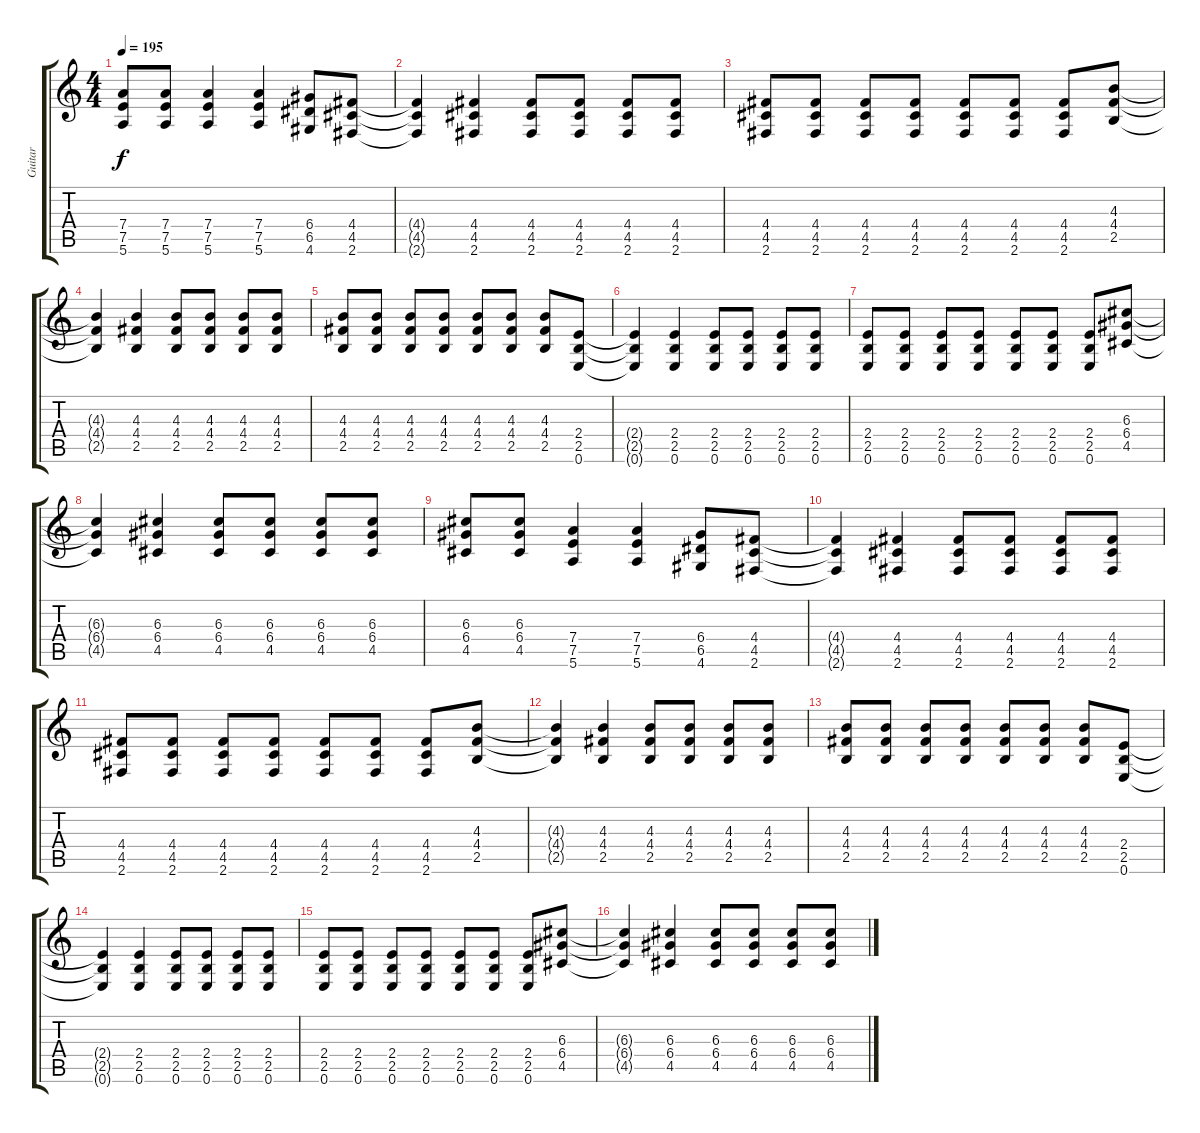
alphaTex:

\track ("Guitar" "Guitar") {instrument overdrivenguitar}
\staff {score tabs}
\tuning (E4 B3 G3 D3 A2 E2) {hide}
\ts (4 4)
\tempo 195
\clef g2
\ks c
(7.4{t} 7.5{t} 5.6{t}).8{dy f} (7.4 7.5 5.6).8 (7.4 7.5 5.6).4 (7.4 7.5 5.6).4 (6.4 6.5 4.6).8 (4.4 4.5 2.6).8 |
(4.4{t} 4.5{t} 2.6{t}).4 (4.4 4.5 2.6).4 (4.4 4.5 2.6).8 (4.4 4.5 2.6).8 (4.4 4.5 2.6).8 (4.4 4.5 2.6).8 |
(4.4 4.5 2.6).8 (4.4 4.5 2.6).8 (4.4 4.5 2.6).8 (4.4 4.5 2.6).8 (4.4 4.5 2.6).8 (4.4 4.5 2.6).8 (4.4 4.5 2.6).8 (4.3 4.4 2.5).8 |
(4.3{t} 4.4{t} 2.5{t}).4 (4.3 4.4 2.5).4 (4.3 4.4 2.5).8 (4.3 4.4 2.5).8 (4.3 4.4 2.5).8 (4.3 4.4 2.5).8 |
(4.3 4.4 2.5).8 (4.3 4.4 2.5).8 (4.3 4.4 2.5).8 (4.3 4.4 2.5).8 (4.3 4.4 2.5).8 (4.3 4.4 2.5).8 (4.3 4.4 2.5).8 (2.4 2.5 0.6).8 |
(2.4{t} 2.5{t} 0.6{t}).4 (2.4 2.5 0.6).4 (2.4 2.5 0.6).8 (2.4 2.5 0.6).8 (2.4 2.5 0.6).8 (2.4 2.5 0.6).8 |
(2.4 2.5 0.6).8 (2.4 2.5 0.6).8 (2.4 2.5 0.6).8 (2.4 2.5 0.6).8 (2.4 2.5 0.6).8 (2.4 2.5 0.6).8 (2.4 2.5 0.6).8 (6.3 6.4 4.5).8 |
(6.3{t} 6.4{t} 4.5{t}).4 (6.3 6.4 4.5).4 (6.3 6.4 4.5).8 (6.3 6.4 4.5).8 (6.3 6.4 4.5).8 (6.3 6.4 4.5).8 |
(6.3 6.4 4.5).8 (6.3 6.4 4.5).8 (7.4 7.5 5.6).4 (7.4 7.5 5.6).4 (6.4 6.5 4.6).8 (4.4 4.5 2.6).8 |
(4.4{t} 4.5{t} 2.6{t}).4 (4.4 4.5 2.6).4 (4.4 4.5 2.6).8 (4.4 4.5 2.6).8 (4.4 4.5 2.6).8 (4.4 4.5 2.6).8 |
(4.4 4.5 2.6).8 (4.4 4.5 2.6).8 (4.4 4.5 2.6).8 (4.4 4.5 2.6).8 (4.4 4.5 2.6).8 (4.4 4.5 2.6).8 (4.4 4.5 2.6).8 (4.3 4.4 2.5).8 |
(4.3{t} 4.4{t} 2.5{t}).4 (4.3 4.4 2.5).4 (4.3 4.4 2.5).8 (4.3 4.4 2.5).8 (4.3 4.4 2.5).8 (4.3 4.4 2.5).8 |
(4.3 4.4 2.5).8 (4.3 4.4 2.5).8 (4.3 4.4 2.5).8 (4.3 4.4 2.5).8 (4.3 4.4 2.5).8 (4.3 4.4 2.5).8 (4.3 4.4 2.5).8 (2.4 2.5 0.6).8 |
(2.4{t} 2.5{t} 0.6{t}).4 (2.4 2.5 0.6).4 (2.4 2.5 0.6).8 (2.4 2.5 0.6).8 (2.4 2.5 0.6).8 (2.4 2.5 0.6).8 |
(2.4 2.5 0.6).8 (2.4 2.5 0.6).8 (2.4 2.5 0.6).8 (2.4 2.5 0.6).8 (2.4 2.5 0.6).8 (2.4 2.5 0.6).8 (2.4 2.5 0.6).8 (6.3 6.4 4.5).8 |
(6.3{t} 6.4{t} 4.5{t}).4 (6.3 6.4 4.5).4 (6.3 6.4 4.5).8 (6.3 6.4 4.5).8 (6.3 6.4 4.5).8 (6.3 6.4 4.5).8
